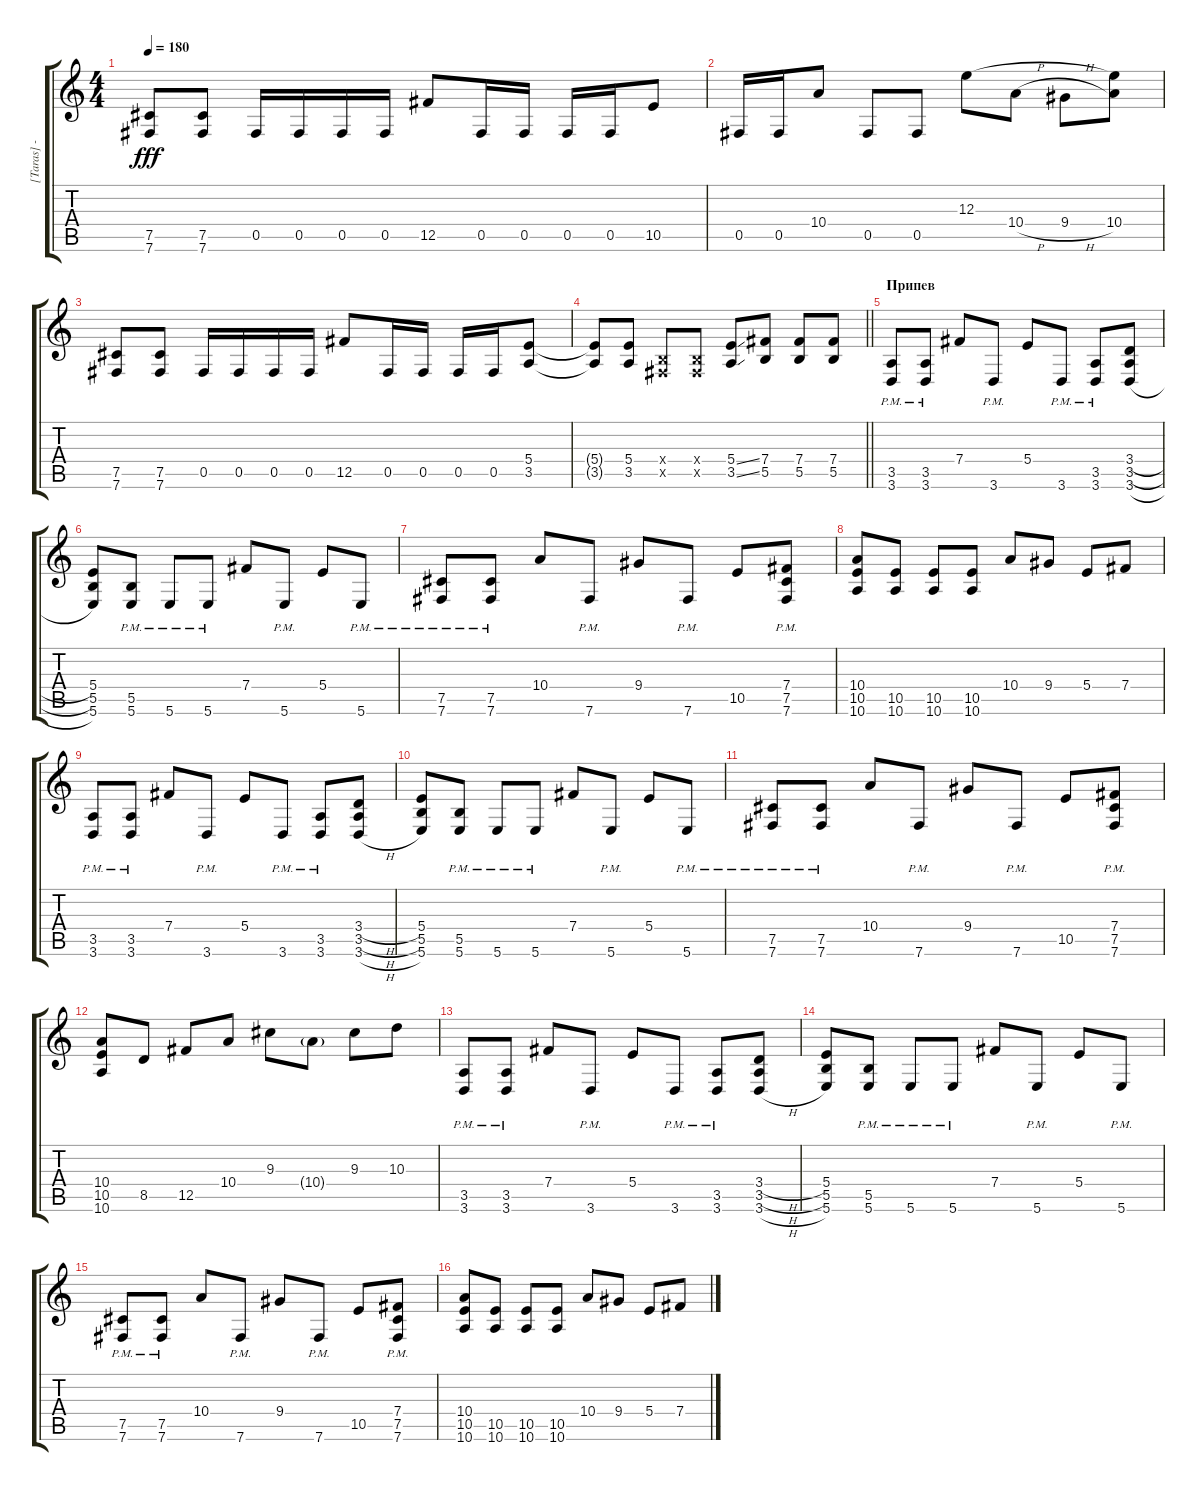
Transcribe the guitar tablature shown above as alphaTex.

\track ("[Taras] - Rhythm Guitar" "[Taras] - ") {instrument distortionguitar}
\staff {score tabs}
\tuning (Db4 Ab3 E3 B2 Gb2 B1) {hide}
\ts (4 4)
\tempo 180
\clef g2
\ks c
(7.5 7.6).8{dy fff} (7.5 7.6).8 0.5.16 0.5.16 0.5.16 0.5.16 12.5.8 0.5.16 0.5.16 0.5.16 0.5.16 10.5.8 |
0.5.16 0.5.16 10.4.8 0.5.8 0.5.8 12.3.8 10.4{h}.8 9.4{h}.8 (12.3{t} 10.4).8 |
(7.5 7.6).8 (7.5 7.6).8 0.5.16 0.5.16 0.5.16 0.5.16 12.5.8 0.5.16 0.5.16 0.5.16 0.5.16 (5.4 3.5).8 |
\barLineRight lightlight
(5.4{t} 3.5{t}).8 (5.4 3.5).8 (0.4{x} 0.5{x}).8 (0.4{x} 0.5{x}).8 (5.4{ss} 3.5{ss}).8 (7.4 5.5).8 (7.4 5.5).8 (7.4 5.5).8 |
\section ("" "Припев")
(3.5{pm} 3.6{pm}).8 (3.5{pm} 3.6{pm}).8 7.4.8 3.6{pm}.8 5.4.8 3.6{pm}.8 (3.5{pm} 3.6{pm}).8 (3.4{h} 3.5{h} 3.6{h}).8 |
(5.4 5.5 5.6).8 (5.5{pm} 5.6{pm}).8 5.6{pm}.8 5.6{pm}.8 7.4.8 5.6{pm}.8 5.4.8 5.6{pm}.8 |
(7.5{pm} 7.6{pm}).8 (7.5{pm} 7.6{pm}).8 10.4.8 7.6{pm}.8 9.4.8 7.6{pm}.8 10.5.8 (7.4 7.5 7.6{pm}).8 |
(10.4 10.5 10.6).8 (10.5 10.6).8 (10.5 10.6).8 (10.5 10.6).8 10.4.8 9.4.8 5.4.8 7.4.8 |
(3.5{pm} 3.6{pm}).8 (3.5{pm} 3.6{pm}).8 7.4.8 3.6{pm}.8 5.4.8 3.6{pm}.8 (3.5{pm} 3.6{pm}).8 (3.4{h} 3.5{h} 3.6{h}).8 |
(5.4 5.5 5.6).8 (5.5{pm} 5.6{pm}).8 5.6{pm}.8 5.6{pm}.8 7.4.8 5.6{pm}.8 5.4.8 5.6{pm}.8 |
(7.5{pm} 7.6{pm}).8 (7.5{pm} 7.6{pm}).8 10.4.8 7.6{pm}.8 9.4.8 7.6{pm}.8 10.5.8 (7.4 7.5 7.6{pm}).8 |
(10.4 10.5 10.6).8 8.5.8 12.5.8 10.4.8 9.3.8 10.4{g}.8 9.3.8 10.3.8 |
(3.5{pm} 3.6{pm}).8 (3.5{pm} 3.6{pm}).8 7.4.8 3.6{pm}.8 5.4.8 3.6{pm}.8 (3.5{pm} 3.6{pm}).8 (3.4{h} 3.5{h} 3.6{h}).8 |
(5.4 5.5 5.6).8 (5.5{pm} 5.6{pm}).8 5.6{pm}.8 5.6{pm}.8 7.4.8 5.6{pm}.8 5.4.8 5.6{pm}.8 |
(7.5{pm} 7.6{pm}).8 (7.5{pm} 7.6{pm}).8 10.4.8 7.6{pm}.8 9.4.8 7.6{pm}.8 10.5.8 (7.4 7.5 7.6{pm}).8 |
(10.4 10.5 10.6).8 (10.5 10.6).8 (10.5 10.6).8 (10.5 10.6).8 10.4.8 9.4.8 5.4.8 7.4.8
